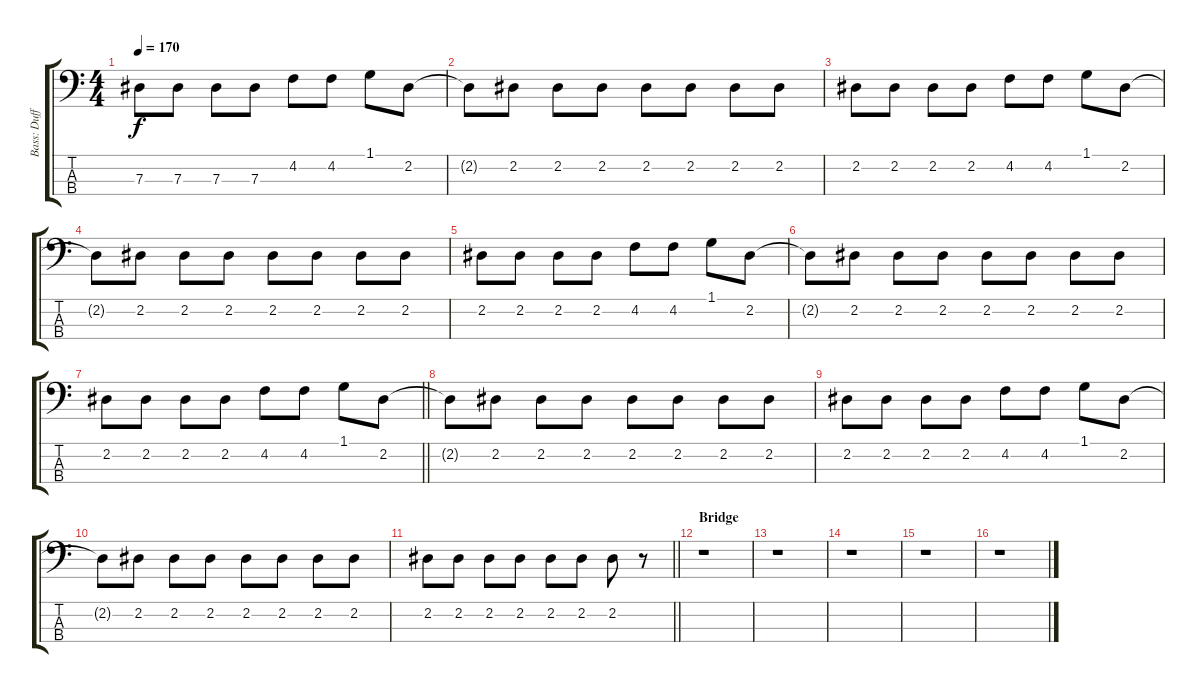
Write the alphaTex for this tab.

\track ("Bass: Duff" "Bass: Duff") {instrument electricbassfinger}
\staff {score tabs}
\tuning (Gb2 Db2 Ab1 Eb1) {hide}
\ts (4 4)
\tempo 170
\clef f4
\ks c
7.3.8{dy f} 7.3.8 7.3.8 7.3.8 4.2.8 4.2.8 1.1.8 2.2.8 |
2.2{t}.8 2.2.8 2.2.8 2.2.8 2.2.8 2.2.8 2.2.8 2.2.8 |
2.2.8 2.2.8 2.2.8 2.2.8 4.2.8 4.2.8 1.1.8 2.2.8 |
2.2{t}.8 2.2.8 2.2.8 2.2.8 2.2.8 2.2.8 2.2.8 2.2.8 |
2.2.8 2.2.8 2.2.8 2.2.8 4.2.8 4.2.8 1.1.8 2.2.8 |
2.2{t}.8 2.2.8 2.2.8 2.2.8 2.2.8 2.2.8 2.2.8 2.2.8 |
\barLineRight lightlight
2.2.8 2.2.8 2.2.8 2.2.8 4.2.8 4.2.8 1.1.8 2.2.8 |
2.2{t}.8 2.2.8 2.2.8 2.2.8 2.2.8 2.2.8 2.2.8 2.2.8 |
2.2.8 2.2.8 2.2.8 2.2.8 4.2.8 4.2.8 1.1.8 2.2.8 |
2.2{t}.8 2.2.8 2.2.8 2.2.8 2.2.8 2.2.8 2.2.8 2.2.8 |
\barLineRight lightlight
2.2.8 2.2.8 2.2.8 2.2.8 2.2.8 2.2.8 2.2.8 r.8 |
\section ("" "Bridge")
r.1 |
r.1 |
r.1 |
r.1 |
r.1
